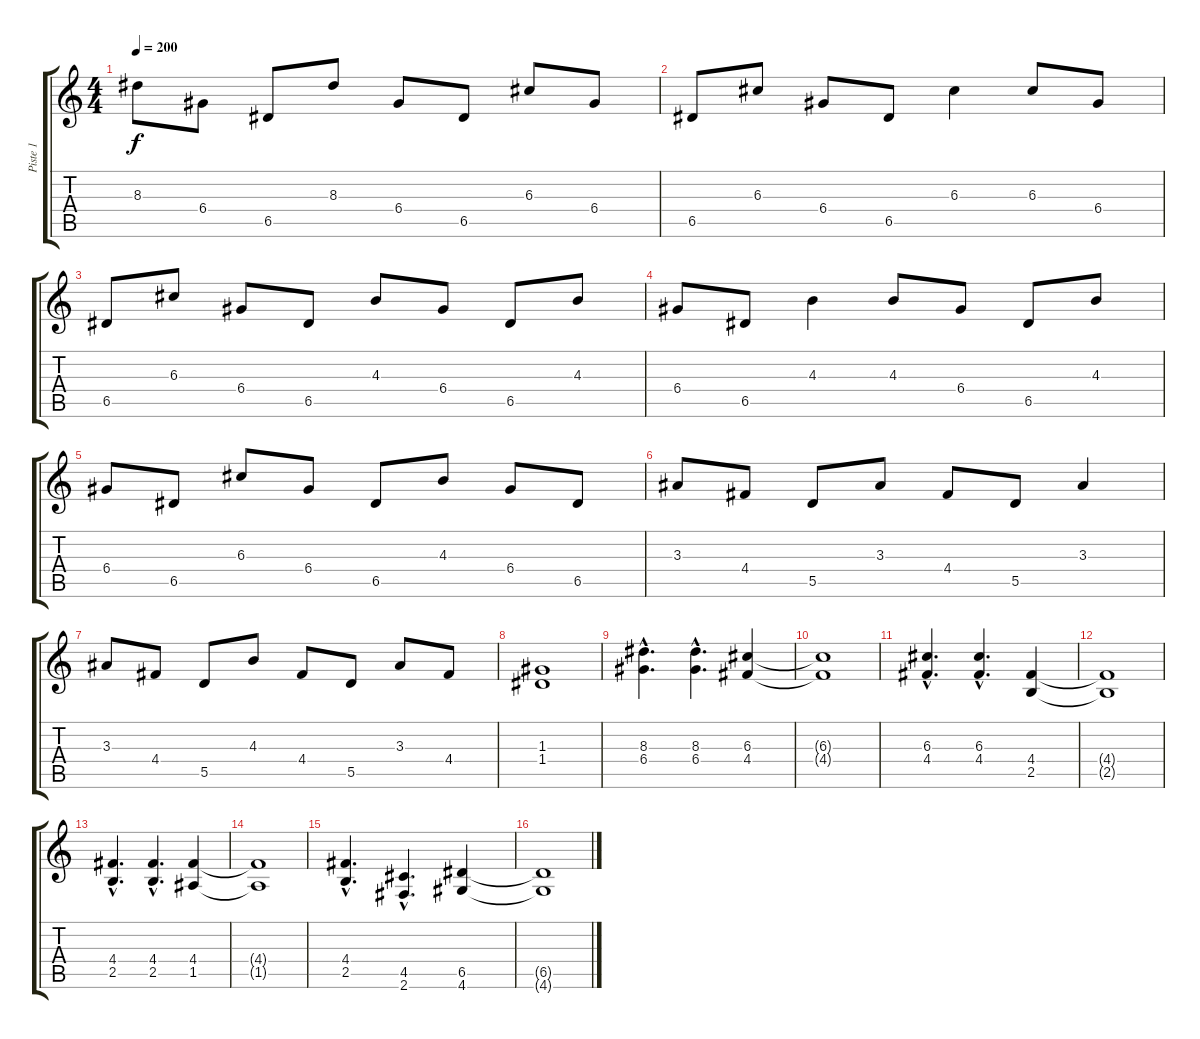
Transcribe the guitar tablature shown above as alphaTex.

\track ("Piste 1" "Piste 1") {instrument acousticguitarsteel}
\staff {score tabs}
\tuning (E4 B3 G3 D3 A2 E2) {hide}
\ts (4 4)
\tempo 200
\clef g2
\ks c
8.3.8{dy f} 6.4.8 6.5.8 8.3.8 6.4.8 6.5.8 6.3.8 6.4.8 |
6.5.8 6.3.8 6.4.8 6.5.8 6.3.4 6.3.8 6.4.8 |
6.5.8 6.3.8 6.4.8 6.5.8 4.3.8 6.4.8 6.5.8 4.3.8 |
6.4.8 6.5.8 4.3.4 4.3.8 6.4.8 6.5.8 4.3.8 |
6.4.8 6.5.8 6.3.8 6.4.8 6.5.8 4.3.8 6.4.8 6.5.8 |
3.3.8 4.4.8 5.5.8 3.3.8 4.4.8 5.5.8 3.3.4 |
3.3.8 4.4.8 5.5.8 4.3.8 4.4.8 5.5.8 3.3.8 4.4.8 |
(1.3 1.4).1 |
(8.3{hac} 6.4{hac}).4{d instrument overdrivenguitar} (8.3{hac} 6.4{hac}).4{d} (6.3 4.4).4 |
(6.3{t} 4.4{t}).1 |
(6.3{hac} 4.4{hac}).4{d} (6.3{hac} 4.4{hac}).4{d} (4.4 2.5).4 |
(4.4{t} 2.5{t}).1 |
(4.4{hac} 2.5{hac}).4{d} (4.4{hac} 2.5{hac}).4{d} (4.4 1.5).4 |
(4.4{t} 1.5{t}).1 |
(4.4{hac} 2.5{hac}).4{d} (4.5{hac} 2.6{hac}).4{d} (6.5 4.6).4 |
(6.5{t} 4.6{t}).1
